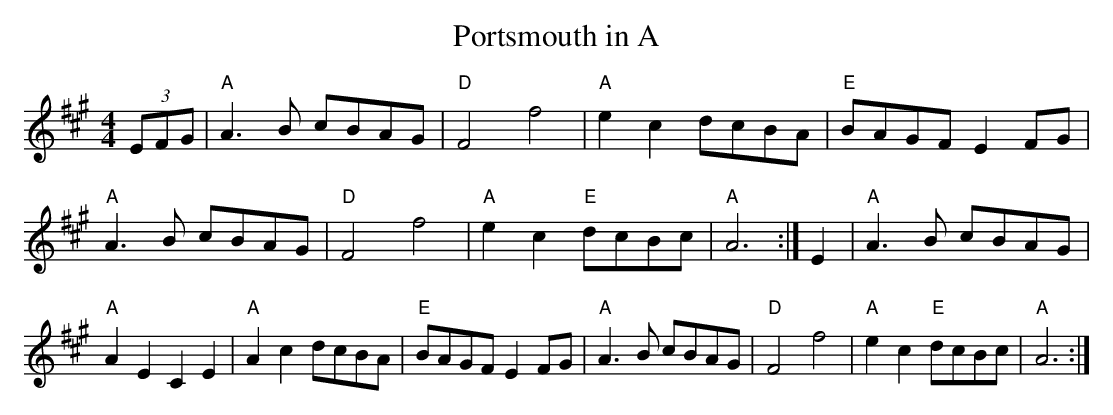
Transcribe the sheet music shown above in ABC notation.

X:1
T:Portsmouth in A
M:4/4
L:1/8
K:Amaj
(3EFG |\
"A"A3 B cBAG |\
"D"F4 f4 |\
"A"e2 c2 dcBA |\
"E"BAGF E2 FG |\
"A"A3 B cBAG |\
"D"F4 f4 |\
"A"e2 c2 "E"dcBc |\
"A"A6 :|\
E2 |\
"A"A3 B cBAG |\
"A"A2 E2 C2 E2 |\
"A"A2 c2 dcBA |\
"E"BAGF E2 FG |\
"A"A3 B cBAG |\
"D"F4 f4 |\
"A"e2 c2 "E"dcBc |\
"A"A6 :|
